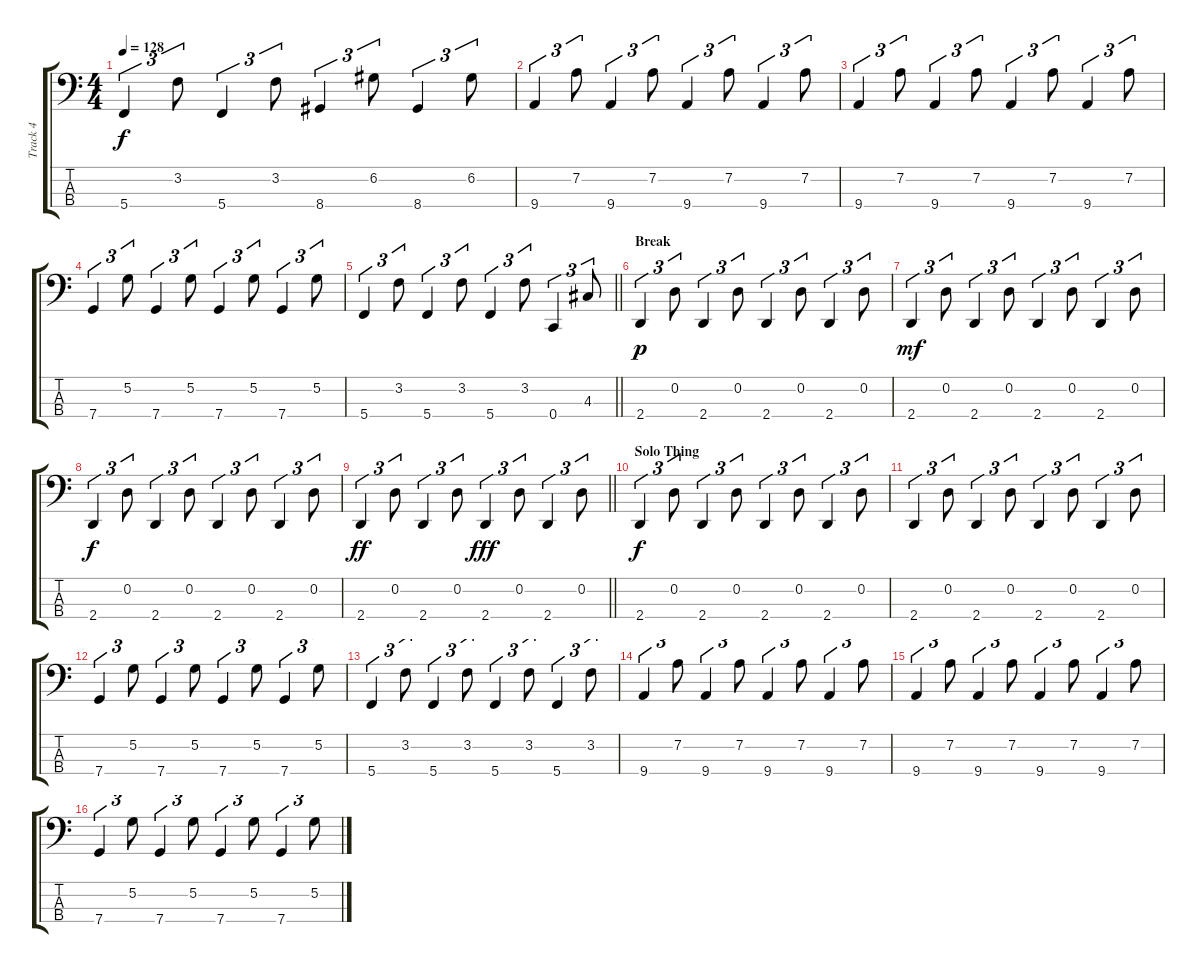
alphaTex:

\track ("Track 4" "Track 4") {instrument electricbassfinger}
\staff {score tabs}
\tuning (G2 D2 A1 C1) {hide}
\ts (4 4)
\tempo 128
\clef f4
\ks c
5.4.4{tu (3 2) dy f} 3.2.8{tu (3 2)} 5.4.4{tu (3 2)} 3.2.8{tu (3 2)} 8.4.4{tu (3 2)} 6.2.8{tu (3 2)} 8.4.4{tu (3 2)} 6.2.8{tu (3 2)} |
9.4.4{tu (3 2)} 7.2.8{tu (3 2)} 9.4.4{tu (3 2)} 7.2.8{tu (3 2)} 9.4.4{tu (3 2)} 7.2.8{tu (3 2)} 9.4.4{tu (3 2)} 7.2.8{tu (3 2)} |
9.4.4{tu (3 2)} 7.2.8{tu (3 2)} 9.4.4{tu (3 2)} 7.2.8{tu (3 2)} 9.4.4{tu (3 2)} 7.2.8{tu (3 2)} 9.4.4{tu (3 2)} 7.2.8{tu (3 2)} |
7.4.4{tu (3 2)} 5.2.8{tu (3 2)} 7.4.4{tu (3 2)} 5.2.8{tu (3 2)} 7.4.4{tu (3 2)} 5.2.8{tu (3 2)} 7.4.4{tu (3 2)} 5.2.8{tu (3 2)} |
\barLineRight lightlight
5.4.4{tu (3 2)} 3.2.8{tu (3 2)} 5.4.4{tu (3 2)} 3.2.8{tu (3 2)} 5.4.4{tu (3 2)} 3.2.8{tu (3 2)} 0.4.4{tu (3 2)} 4.3.8{tu (3 2)} |
\section ("" "Break")
2.4.4{tu (3 2) dy p} 0.2.8{tu (3 2)} 2.4.4{tu (3 2)} 0.2.8{tu (3 2)} 2.4.4{tu (3 2)} 0.2.8{tu (3 2)} 2.4.4{tu (3 2)} 0.2.8{tu (3 2)} |
2.4.4{tu (3 2) dy mf} 0.2.8{tu (3 2)} 2.4.4{tu (3 2)} 0.2.8{tu (3 2)} 2.4.4{tu (3 2)} 0.2.8{tu (3 2)} 2.4.4{tu (3 2)} 0.2.8{tu (3 2)} |
2.4.4{tu (3 2) dy f} 0.2.8{tu (3 2)} 2.4.4{tu (3 2)} 0.2.8{tu (3 2)} 2.4.4{tu (3 2)} 0.2.8{tu (3 2)} 2.4.4{tu (3 2)} 0.2.8{tu (3 2)} |
\barLineRight lightlight
2.4.4{tu (3 2) dy ff} 0.2.8{tu (3 2)} 2.4.4{tu (3 2)} 0.2.8{tu (3 2)} 2.4.4{tu (3 2) dy fff} 0.2.8{tu (3 2)} 2.4.4{tu (3 2)} 0.2.8{tu (3 2)} |
\section ("" "Solo Thing")
2.4.4{tu (3 2) dy f} 0.2.8{tu (3 2)} 2.4.4{tu (3 2)} 0.2.8{tu (3 2)} 2.4.4{tu (3 2)} 0.2.8{tu (3 2)} 2.4.4{tu (3 2)} 0.2.8{tu (3 2)} |
2.4.4{tu (3 2)} 0.2.8{tu (3 2)} 2.4.4{tu (3 2)} 0.2.8{tu (3 2)} 2.4.4{tu (3 2)} 0.2.8{tu (3 2)} 2.4.4{tu (3 2)} 0.2.8{tu (3 2)} |
7.4.4{tu (3 2)} 5.2.8{tu (3 2)} 7.4.4{tu (3 2)} 5.2.8{tu (3 2)} 7.4.4{tu (3 2)} 5.2.8{tu (3 2)} 7.4.4{tu (3 2)} 5.2.8{tu (3 2)} |
5.4.4{tu (3 2)} 3.2.8{tu (3 2)} 5.4.4{tu (3 2)} 3.2.8{tu (3 2)} 5.4.4{tu (3 2)} 3.2.8{tu (3 2)} 5.4.4{tu (3 2)} 3.2.8{tu (3 2)} |
9.4.4{tu (3 2)} 7.2.8{tu (3 2)} 9.4.4{tu (3 2)} 7.2.8{tu (3 2)} 9.4.4{tu (3 2)} 7.2.8{tu (3 2)} 9.4.4{tu (3 2)} 7.2.8{tu (3 2)} |
9.4.4{tu (3 2)} 7.2.8{tu (3 2)} 9.4.4{tu (3 2)} 7.2.8{tu (3 2)} 9.4.4{tu (3 2)} 7.2.8{tu (3 2)} 9.4.4{tu (3 2)} 7.2.8{tu (3 2)} |
7.4.4{tu (3 2)} 5.2.8{tu (3 2)} 7.4.4{tu (3 2)} 5.2.8{tu (3 2)} 7.4.4{tu (3 2)} 5.2.8{tu (3 2)} 7.4.4{tu (3 2)} 5.2.8{tu (3 2)}
